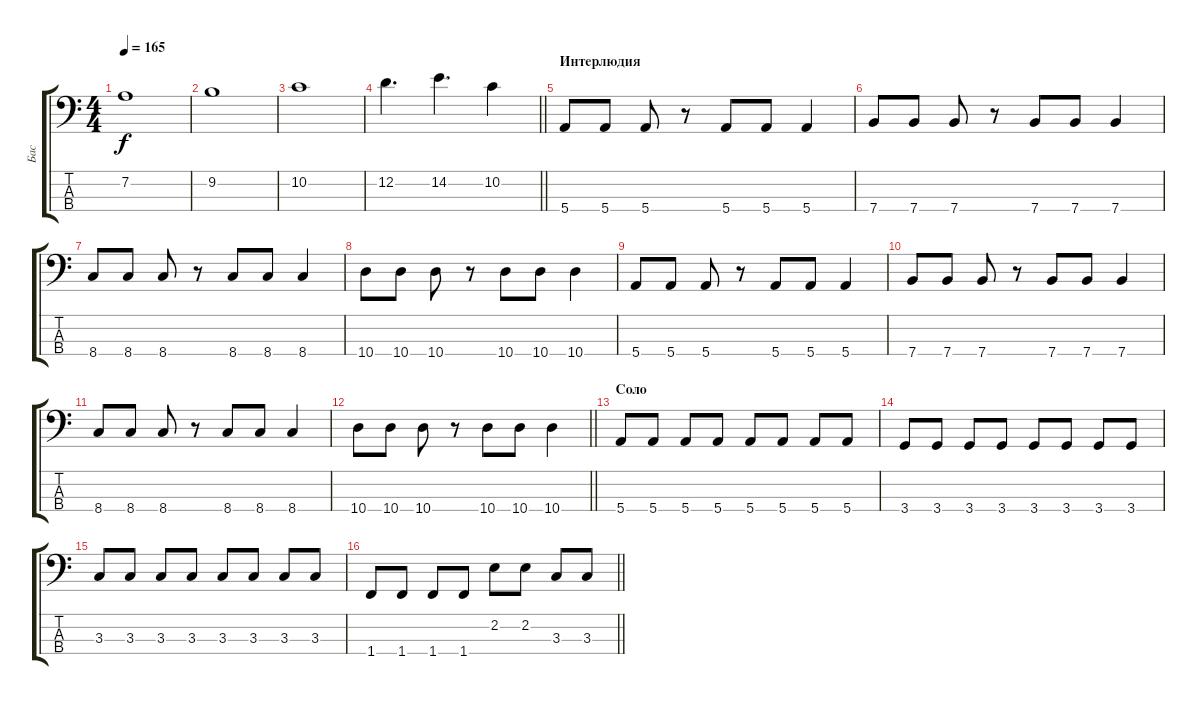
\track ("Бас" "Бас") {instrument electricbasspick}
\staff {score tabs}
\tuning (G2 D2 A1 E1) {hide}
\ts (4 4)
\tempo 165
\clef f4
\ks c
7.2.1{dy f} |
9.2.1 |
10.2.1 |
\barLineRight lightlight
12.2.4{d} 14.2.4{d} 10.2.4 |
\section ("" "Интерлюдия")
5.4.8 5.4.8 5.4.8 r.8 5.4.8 5.4.8 5.4.4 |
7.4.8 7.4.8 7.4.8 r.8 7.4.8 7.4.8 7.4.4 |
8.4.8 8.4.8 8.4.8 r.8 8.4.8 8.4.8 8.4.4 |
10.4.8 10.4.8 10.4.8 r.8 10.4.8 10.4.8 10.4.4 |
5.4.8 5.4.8 5.4.8 r.8 5.4.8 5.4.8 5.4.4 |
7.4.8 7.4.8 7.4.8 r.8 7.4.8 7.4.8 7.4.4 |
8.4.8 8.4.8 8.4.8 r.8 8.4.8 8.4.8 8.4.4 |
\barLineRight lightlight
10.4.8 10.4.8 10.4.8 r.8 10.4.8 10.4.8 10.4.4 |
\section ("" "Соло")
5.4.8 5.4.8 5.4.8 5.4.8 5.4.8 5.4.8 5.4.8 5.4.8 |
3.4.8 3.4.8 3.4.8 3.4.8 3.4.8 3.4.8 3.4.8 3.4.8 |
3.3.8 3.3.8 3.3.8 3.3.8 3.3.8 3.3.8 3.3.8 3.3.8 |
\barLineRight lightlight
1.4.8 1.4.8 1.4.8 1.4.8 2.2.8 2.2.8 3.3.8 3.3.8
